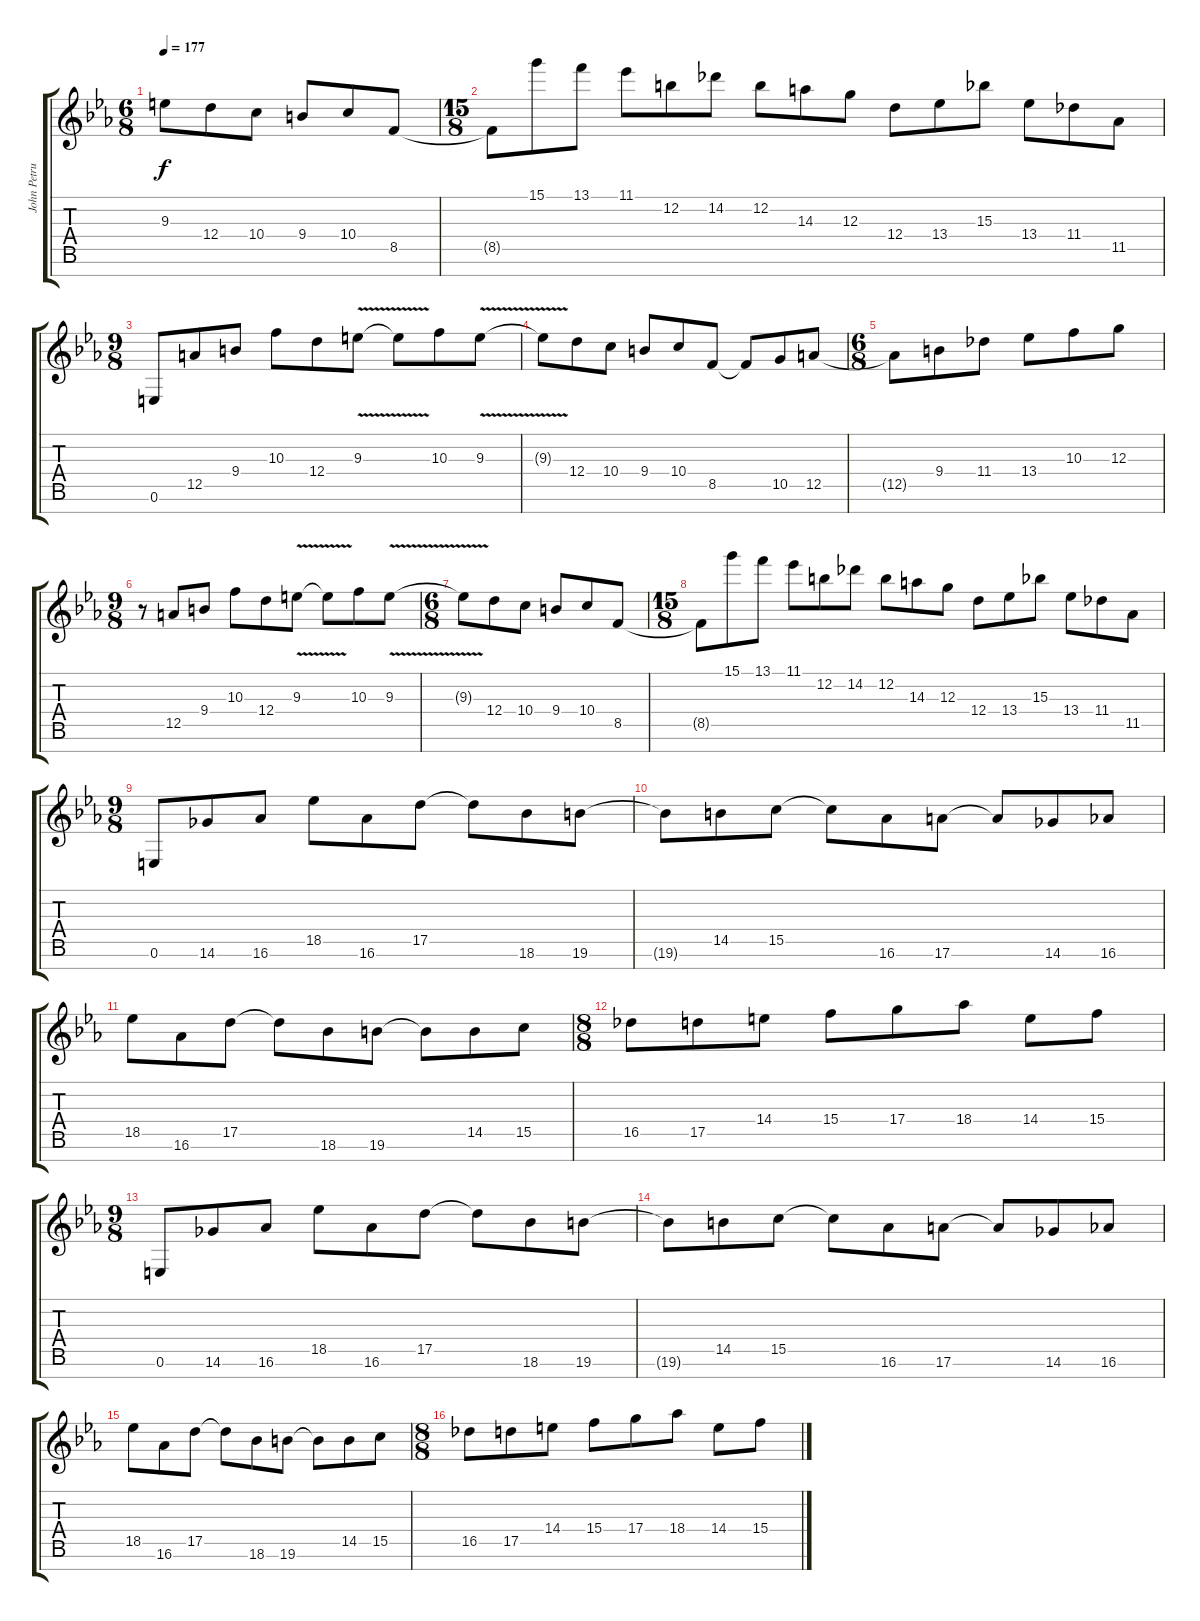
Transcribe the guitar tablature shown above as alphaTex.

\track ("John Petrucci" "John Petru") {instrument acousticguitarsteel}
\staff {score tabs}
\tuning (E4 B3 G3 D3 A2 E2 B1) {hide}
\ts (6 8)
\tempo 177
\clef g2
\ks eb
9.3{t}.8{dy f} 12.4.8 10.4.8 9.4.8 10.4.8 8.5.8 |
\ts (15 8)
8.5{t}.8 15.1.8 13.1.8 11.1.8 12.2.8 14.2.8 12.2.8 14.3.8 12.3.8 12.4.8 13.4.8 15.3.8 13.4.8 11.4.8 11.5.8 |
\ts (9 8)
0.6.8 12.5.8 9.4.8 10.3.8 12.4.8 9.3{v}.8 9.3{t}.8 10.3.8 9.3{v}.8 |
9.3{t}.8 12.4.8 10.4.8 9.4.8 10.4.8 8.5.8 8.5{t}.8 10.5.8 12.5.8 |
\ts (6 8)
12.5{t}.8 9.4.8 11.4.8 13.4.8 10.3.8 12.3.8 |
\ts (9 8)
r.8 12.5.8 9.4.8 10.3.8 12.4.8 9.3{v}.8 9.3{t}.8 10.3.8 9.3{v}.8 |
\ts (6 8)
9.3{t}.8 12.4.8 10.4.8 9.4.8 10.4.8 8.5.8 |
\ts (15 8)
8.5{t}.8 15.1.8 13.1.8 11.1.8 12.2.8 14.2.8 12.2.8 14.3.8 12.3.8 12.4.8 13.4.8 15.3.8 13.4.8 11.4.8 11.5.8 |
\ts (9 8)
0.6.8 14.6.8 16.6.8 18.5.8 16.6.8 17.5.8 17.5{t}.8 18.6.8 19.6.8 |
19.6{t}.8 14.5.8 15.5.8 15.5{t}.8 16.6.8 17.6.8 17.6{t}.8 14.6.8 16.6.8 |
18.5.8 16.6.8 17.5.8 17.5{t}.8 18.6.8 19.6.8 19.6{t}.8 14.5.8 15.5.8 |
\ts (8 8)
16.5.8 17.5.8 14.4.8 15.4.8 17.4.8 18.4.8 14.4.8 15.4.8 |
\ts (9 8)
0.6.8 14.6.8 16.6.8 18.5.8 16.6.8 17.5.8 17.5{t}.8 18.6.8 19.6.8 |
19.6{t}.8 14.5.8 15.5.8 15.5{t}.8 16.6.8 17.6.8 17.6{t}.8 14.6.8 16.6.8 |
18.5.8 16.6.8 17.5.8 17.5{t}.8 18.6.8 19.6.8 19.6{t}.8 14.5.8 15.5.8 |
\ts (8 8)
16.5.8 17.5.8 14.4.8 15.4.8 17.4.8 18.4.8 14.4.8 15.4.8
